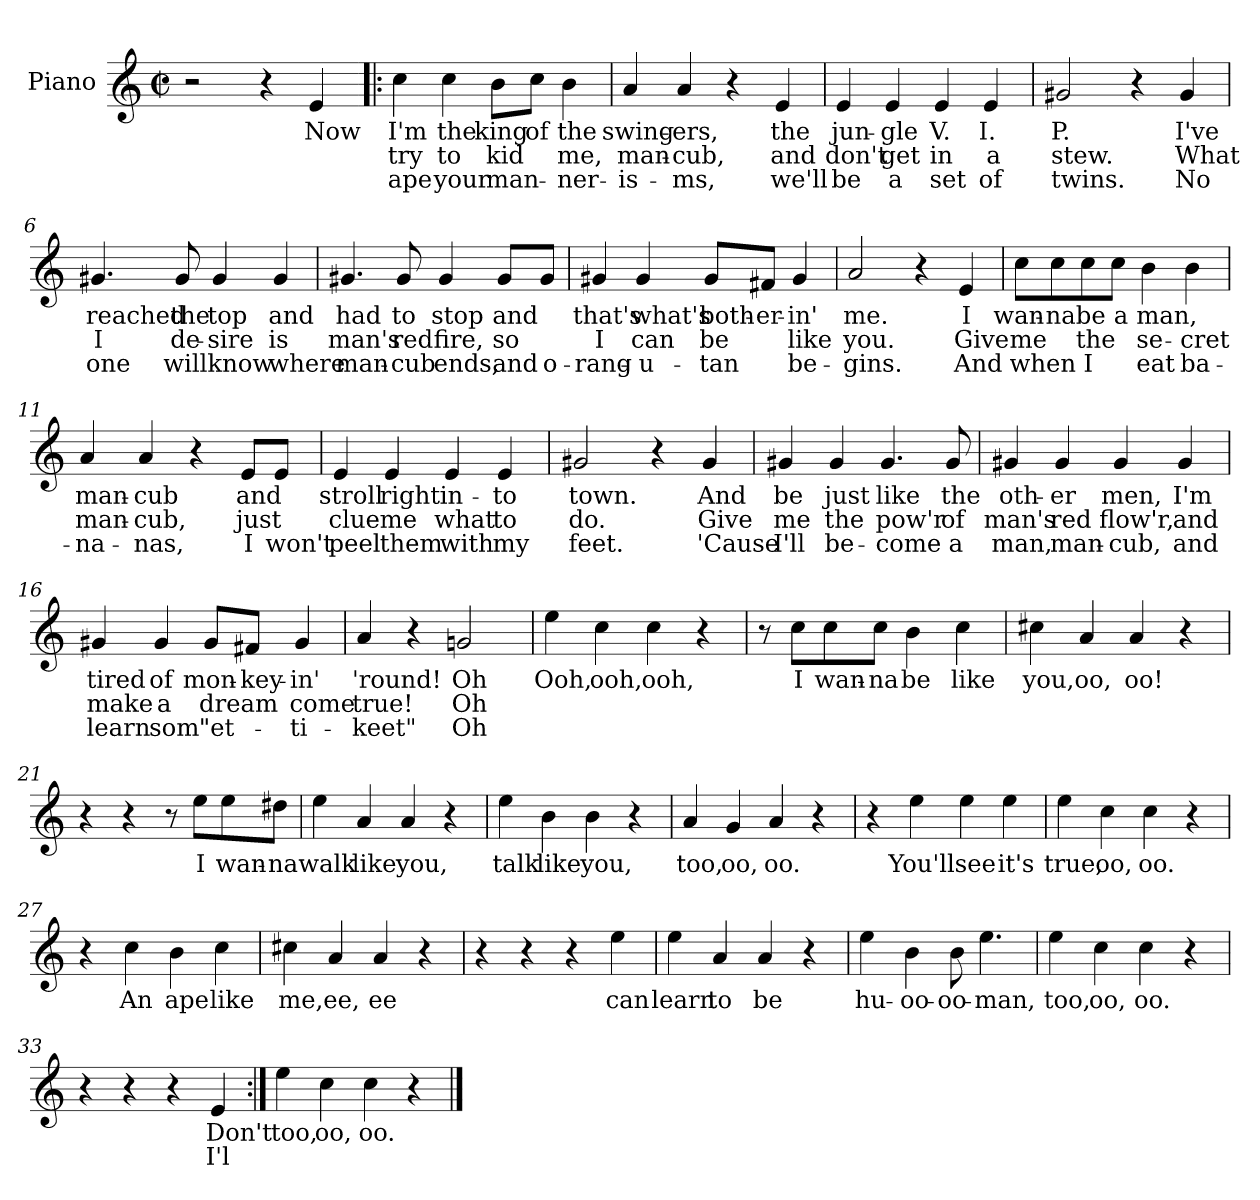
**kern	**text	**text	**text
*part1	*part1	*part1	*part1
*staff1	*staff1	*staff1	*staff1
*I"Piano	*	*	*
*I'Pno.	*	*	*
*clefG2	*	*	*
*k[]	*	*	*
*C:	*	*	*
*M2/2	*	*	*
*met(c|)	*	*	*
=1	=1	=1	=1
2r	.	.	.
4r	.	.	.
4e/	Now	.	.
=2!|:	=2!|:	=2!|:	=2!|:
4cc\	I'm	try	ape
4cc\	the	to	your
8b\L	king	kid	man-
8cc\J	of	.	.
4b\	the	me,	-ner-
=3	=3	=3	=3
4a/	swing-	man-	-is-
4a/	-ers,	-cub,	-ms,
4r	.	.	.
4e/	the	and	we'll
=4	=4	=4	=4
4e/	jun-	don't	be
4e/	-gle	get	a
4e/	V.	in	set
4e/	I.	a	of
=5	=5	=5	=5
2g#X/	P.	stew.	twins.
4r	.	.	.
4g#/	I've	What	No
!!LO:LB:g=z
=6	=6	=6	=6
4.g#X/	reached	I	one
8g#/	the	de-	will
4g#/	top	-sire	know
4g#/	and	is	where
=7	=7	=7	=7
4.g#X/	had	man's	man-
8g#/	to	red	-cub
4g#/	stop	fire,	ends,
8g#/L	and	so	and
8g#/J	.	.	o-
=8	=8	=8	=8
4g#X/	that's	I	-rang-
4g#/	what's	can	-u-
8g#/L	both-	be	-tan
8f#X/J	-er-	.	.
4g#/	-in'	like	be-
=9	=9	=9	=9
2a/	me.	you.	-gins.
4r	.	.	.
4e/	I	Give	And
!!LO:LB:g=z
=10	=10	=10	=10
8cc\L	wan-	me	when
8cc\	-na	.	.
8cc\	be	the	I
8cc\J	a	.	.
4b\	man,	se-	eat
4b\	.	-cret	ba-
=11	=11	=11	=11
4a/	man-	man-	-na-
4a/	-cub	-cub,	-nas,
4r	.	.	.
8e/L	and	just	I
8e/J	.	.	won't
=12	=12	=12	=12
4e/	stroll	clue	peel
4e/	right	me	them
4e/	in-	what	with
4e/	-to	to	my
=13	=13	=13	=13
2g#X/	town.	do.	feet.
4r	.	.	.
4g#/	And	Give	'Cause
!!LO:LB:g=z
=14	=14	=14	=14
4g#X/	be	me	I'll
4g#/	just	the	be-
4.g#/	like	pow'r	-come
8g#/	the	of	a
=15	=15	=15	=15
4g#X/	oth-	man's	man,
4g#/	-er	red	man-
4g#/	men,	flow'r,	-cub,
4g#/	I'm	and	and
=16	=16	=16	=16
4g#X/	tired	make	learn
4g#/	of	a	som
8g#/L	mon-	dream	"et-
8f#X/J	-key-	.	.
4g#/	-in'	come	-ti-
=17	=17	=17	=17
4a/	'round!	true!	-keet"
4r	.	.	.
2gn/	Oh	Oh	Oh
!!LO:LB:g=z
=18	=18	=18	=18
4ee\	Ooh,	.	.
4cc\	ooh,	.	.
4cc\	ooh,	.	.
4r	.	.	.
=19	=19	=19	=19
8r	.	.	.
8cc\L	I	.	.
8cc\	wan-	.	.
8cc\J	-na	.	.
4b\	be	.	.
4cc\	like	.	.
=20	=20	=20	=20
4cc#X\	you,	.	.
4a/	oo,	.	.
4a/	oo!	.	.
4r	.	.	.
=21	=21	=21	=21
4r	.	.	.
4r	.	.	.
8r	.	.	.
8ee\L	I	.	.
8ee\	wan-	.	.
8dd#X\J	-na	.	.
=22	=22	=22	=22
4ee\	walk	.	.
4a/	like	.	.
4a/	you,	.	.
4r	.	.	.
!!LO:LB:g=z
=23	=23	=23	=23
4ee\	talk	.	.
4b\	like	.	.
4b\	you,	.	.
4r	.	.	.
=24	=24	=24	=24
4a/	too,	.	.
4g/	oo,	.	.
4a/	oo.	.	.
4r	.	.	.
=25	=25	=25	=25
4r	.	.	.
4ee\	You'll	.	.
4ee\	see	.	.
4ee\	it's	.	.
=26	=26	=26	=26
4ee\	true,	.	.
4cc\	oo,	.	.
4cc\	oo.	.	.
4r	.	.	.
=27	=27	=27	=27
4r	.	.	.
4cc\	An	.	.
4b\	ape	.	.
4cc\	like	.	.
=28	=28	=28	=28
4cc#X\	me,	.	.
4a/	ee,	.	.
4a/	ee	.	.
4r	.	.	.
!!LO:LB:g=z
=29	=29	=29	=29
4r	.	.	.
4r	.	.	.
4r	.	.	.
4ee\	can	.	.
=30	=30	=30	=30
4ee\	learn	.	.
4a/	to	.	.
4a/	be	.	.
4r	.	.	.
=31	=31	=31	=31
4ee\	hu-	.	.
4b\	-oo-	.	.
8b\	-oo-	.	.
4.ee\	-man,	.	.
=32	=32	=32	=32
4ee\	too,	.	.
4cc\	oo,	.	.
4cc\	oo.	.	.
4r	.	.	.
=33	=33	=33	=33
4r	.	.	.
4r	.	.	.
4r	.	.	.
4e/	Don't	I'l	.
=34:|!	=34:|!	=34:|!	=34:|!
4ee\	too,	.	.
4cc\	oo,	.	.
4cc\	oo.	.	.
4r	.	.	.
==	==	==	==
*-	*-	*-	*-
